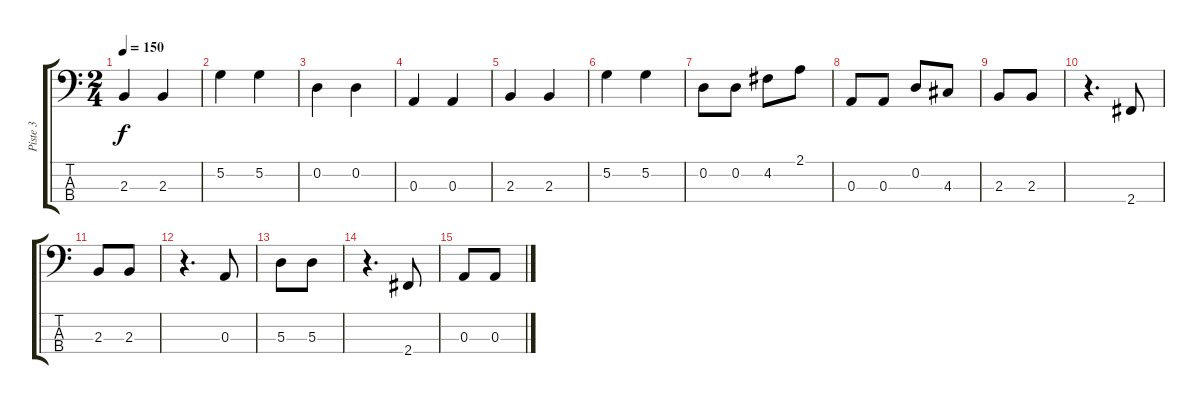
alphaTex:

\track ("Piste 3" "Piste 3") {instrument electricbassfinger}
\staff {score tabs}
\tuning (G2 D2 A1 E1) {hide}
\ts (2 4)
\tempo 150
\clef f4
\ks c
2.3.4{dy f} 2.3.4 |
5.2.4 5.2.4 |
0.2.4 0.2.4 |
0.3.4 0.3.4 |
2.3.4 2.3.4 |
5.2.4 5.2.4 |
0.2.8 0.2.8 4.2.8 2.1.8 |
0.3.8 0.3.8 0.2.8 4.3.8 |
2.3.8 2.3.8 |
r.4{d} 2.4.8 |
2.3.8 2.3.8 |
r.4{d} 0.3.8 |
5.3.8 5.3.8 |
r.4{d} 2.4.8 |
0.3.8 0.3.8
